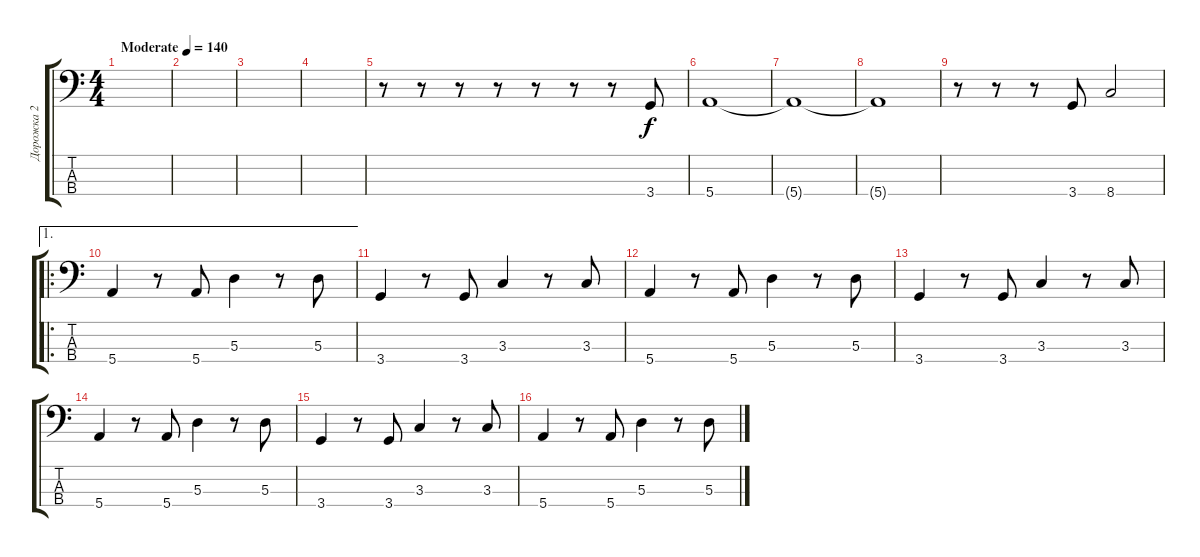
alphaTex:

\track ("Дорожка 2" "Дорожка 2") {instrument electricbassfinger}
\staff {score tabs}
\tuning (G2 D2 A1 E1) {hide}
\ts (4 4)
\tempo (140 "Moderate")
\clef f4
\ks c
|
|
|
|
r.8 r.8 r.8 r.8 r.8 r.8 r.8 3.4.8 |
5.4.1 |
5.4{t}.1 |
5.4{t}.1 |
r.8 r.8 r.8 3.4.8 8.4.2 |
\ae 1
\ro
5.4.4 r.8 5.4.8 5.3.4 r.8 5.3.8 |
3.4.4 r.8 3.4.8 3.3.4 r.8 3.3.8 |
5.4.4 r.8 5.4.8 5.3.4 r.8 5.3.8 |
3.4.4 r.8 3.4.8 3.3.4 r.8 3.3.8 |
5.4.4 r.8 5.4.8 5.3.4 r.8 5.3.8 |
3.4.4 r.8 3.4.8 3.3.4 r.8 3.3.8 |
5.4.4 r.8 5.4.8 5.3.4 r.8 5.3.8
